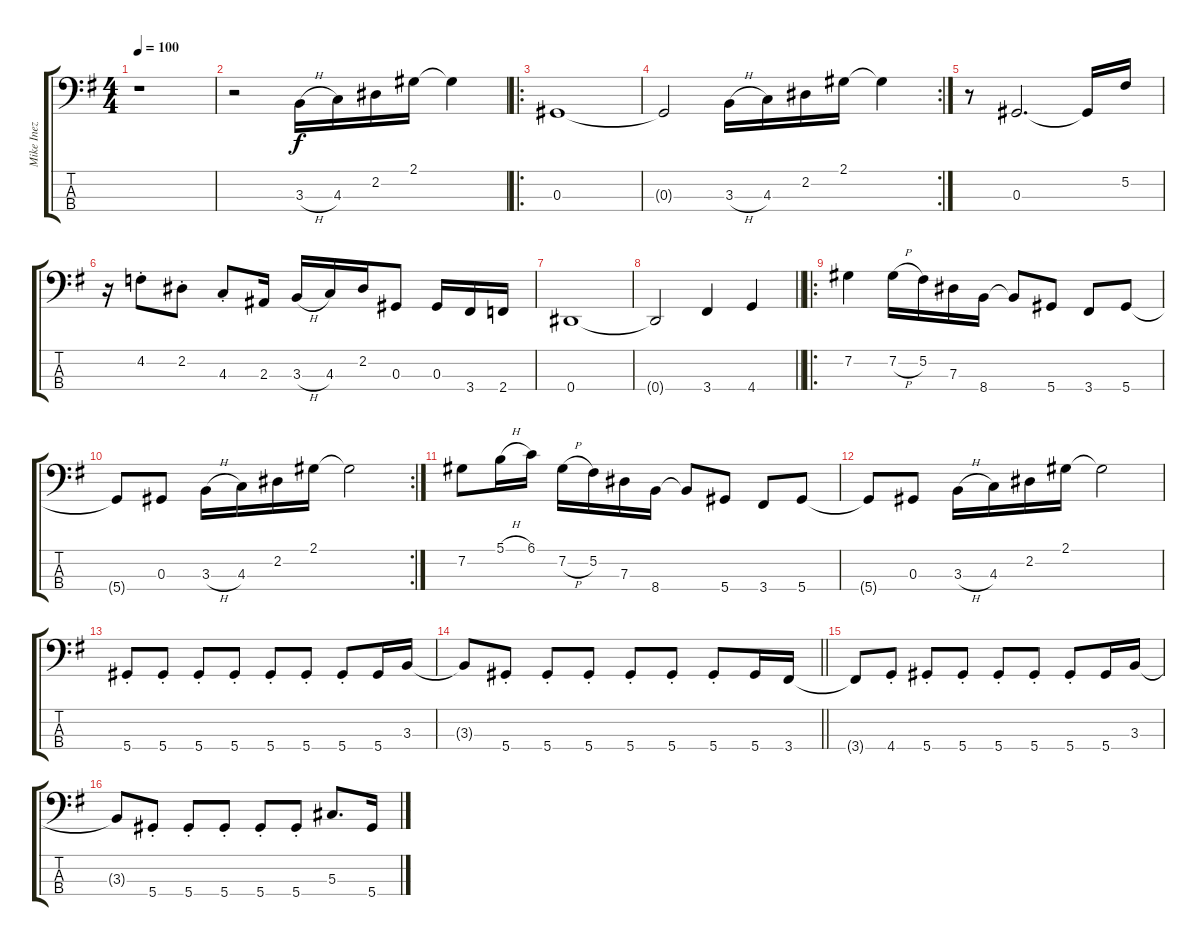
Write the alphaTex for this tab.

\track ("Mike Inez" "Mike Inez") {instrument electricbasspick}
\staff {score tabs}
\tuning (Gb2 Db2 Ab1 Eb1) {hide}
\ts (4 4)
\tempo 100
\clef f4
\ks g
r.1{dy f instrument electricbasspick} |
r.2 3.3{h}.16 4.3.16 2.2.16 2.1.16 2.1{t}.4 |
\ro
0.3.1 |
\rc 2
0.3{t}.2 3.3{h}.16 4.3.16 2.2.16 2.1.16 2.1{t}.4 |
r.8 0.3.2{d} 0.3{t}.16 5.2.16 |
r.16 4.2{st}.8 2.2{st}.8 4.3{st}.8 2.3.16 3.3{h}.16 4.3.16 2.2.16 0.3.8 0.3.16 3.4.16 2.4.16 |
0.4.1 |
\barLineRight lightlight
0.4{t}.2 3.4.4 4.4.4 |
\ro
7.2.4 7.2{h}.16 5.2.16 7.3.16 8.4.16 8.4{t}.8 5.4.8 3.4.8 5.4.8 |
\rc 2
5.4{t}.8 0.3.8 3.3{h}.16 4.3.16 2.2.16 2.1.16 2.1{t}.2 |
7.2.8 5.1{h}.16 6.1.16 7.2{h}.16 5.2.16 7.3.16 8.4.16 8.4{t}.8 5.4.8 3.4.8 5.4.8 |
5.4{t}.8 0.3.8 3.3{h}.16 4.3.16 2.2.16 2.1.16 2.1{t}.2 |
5.4{st}.8 5.4{st}.8 5.4{st}.8 5.4{st}.8 5.4{st}.8 5.4{st}.8 5.4{st}.8 5.4.16 3.3.16 |
\barLineRight lightlight
3.3{t}.8 5.4{st}.8 5.4{st}.8 5.4{st}.8 5.4{st}.8 5.4{st}.8 5.4{st}.8 5.4.16 3.4.16 |
3.4{t}.8 4.4{st}.8 5.4{st}.8 5.4{st}.8 5.4{st}.8 5.4{st}.8 5.4{st}.8 5.4.16 3.3.16 |
3.3{t}.8 5.4{st}.8 5.4{st}.8 5.4{st}.8 5.4{st}.8 5.4{st}.8 5.3.8{d} 5.4.16
